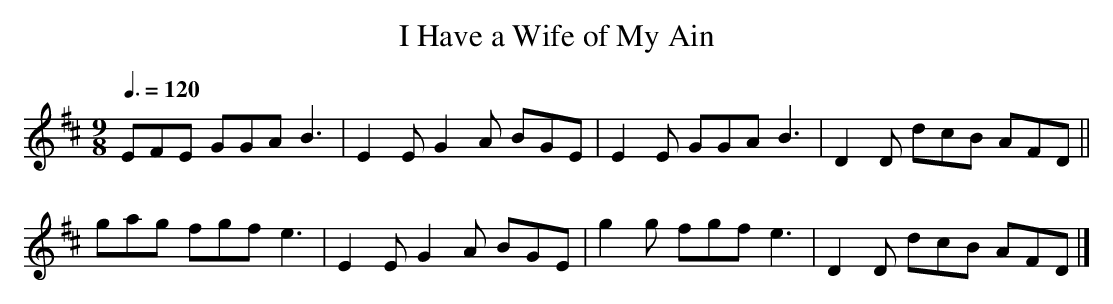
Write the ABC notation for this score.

X:1
T:I Have a Wife of My Ain
M:9/8
L:1/8
Q:3/8=120
K:EDor
EFE GGA B3|E2E G2A BGE |\
E2E GGA B3|D2D dcB AFD||
gag fgf e3|E2E G2A BGE |\
g2g fgf e3|D2D dcB AFD|]

Double tonic tunes may take a more emphatic form where the shift is not
between two relative modes, but between two keys with different signatures.
This tune hints at that.  It's mostly in E dorian, but each part ends
in D, the same tonal shift as the previous two tunes.  The E tonality is
reinforced by a sharpened leading note:
